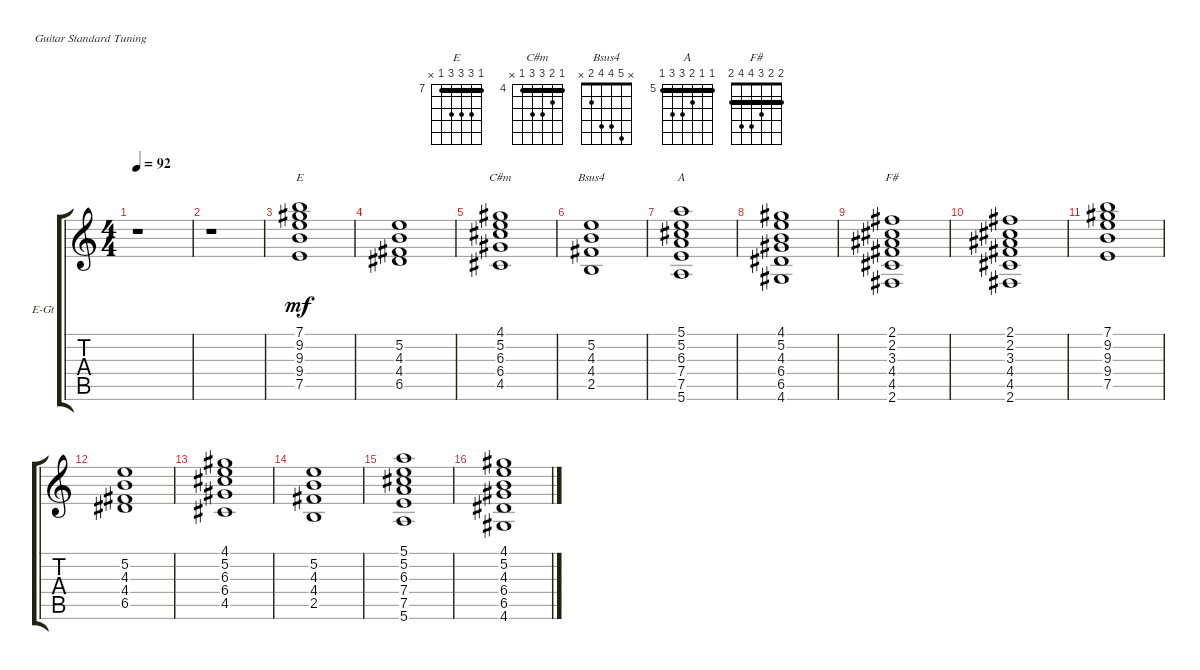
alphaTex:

\defaultSystemsLayout 4
\bracketExtendMode groupsimilarinstruments
\firstSystemTrackNameOrientation horizontal
\otherSystemsTrackNameOrientation horizontal
\track ("Acoustic" "E-Gt") {instrument electricguitarclean}
\staff {score tabs}
\tuning (E4 B3 G3 D3 A2 E2)
\chord ("E" 7 9 9 9 7 x) {firstfret 7 barre 7}
\chord ("C#m" 4 5 6 6 4 x) {firstfret 4 barre 4}
\chord ("Bsus4" x 5 4 4 2 x)
\chord ("A" 5 5 6 7 7 5) {firstfret 5 barre (5 5)}
\chord ("F#" 2 2 3 4 4 2) {barre (2 2)}
\ts (4 4)
\tempo 92
\clef g2
\ks c
r.1{dy mf instrument electricguitarclean} |
r.1 |
(7.5 9.4 9.3 9.2 7.1).1{ch "E"} |
(6.5 4.4 4.3 5.2).1 |
(4.5 6.4 6.3 5.2 4.1).1{ch "C#m"} |
(2.5 4.4 4.3 5.2).1{ch "Bsus4"} |
(5.6 7.5 7.4 6.3 5.2 5.1).1{ch "A"} |
(4.6 6.5 6.4 4.3 5.2 4.1).1 |
(2.6 4.5 4.4 3.3 2.2 2.1).1{ch "F#"} |
(2.6 4.5 4.4 3.3 2.1 2.2).1 |
(7.5 9.4 9.3 9.2 7.1).1 |
(6.5 4.4 4.3 5.2).1 |
(4.5 6.4 6.3 5.2 4.1).1 |
(2.5 4.4 4.3 5.2).1 |
(5.6 7.5 7.4 6.3 5.2 5.1).1 |
(4.6 6.5 6.4 4.3 5.2 4.1).1
